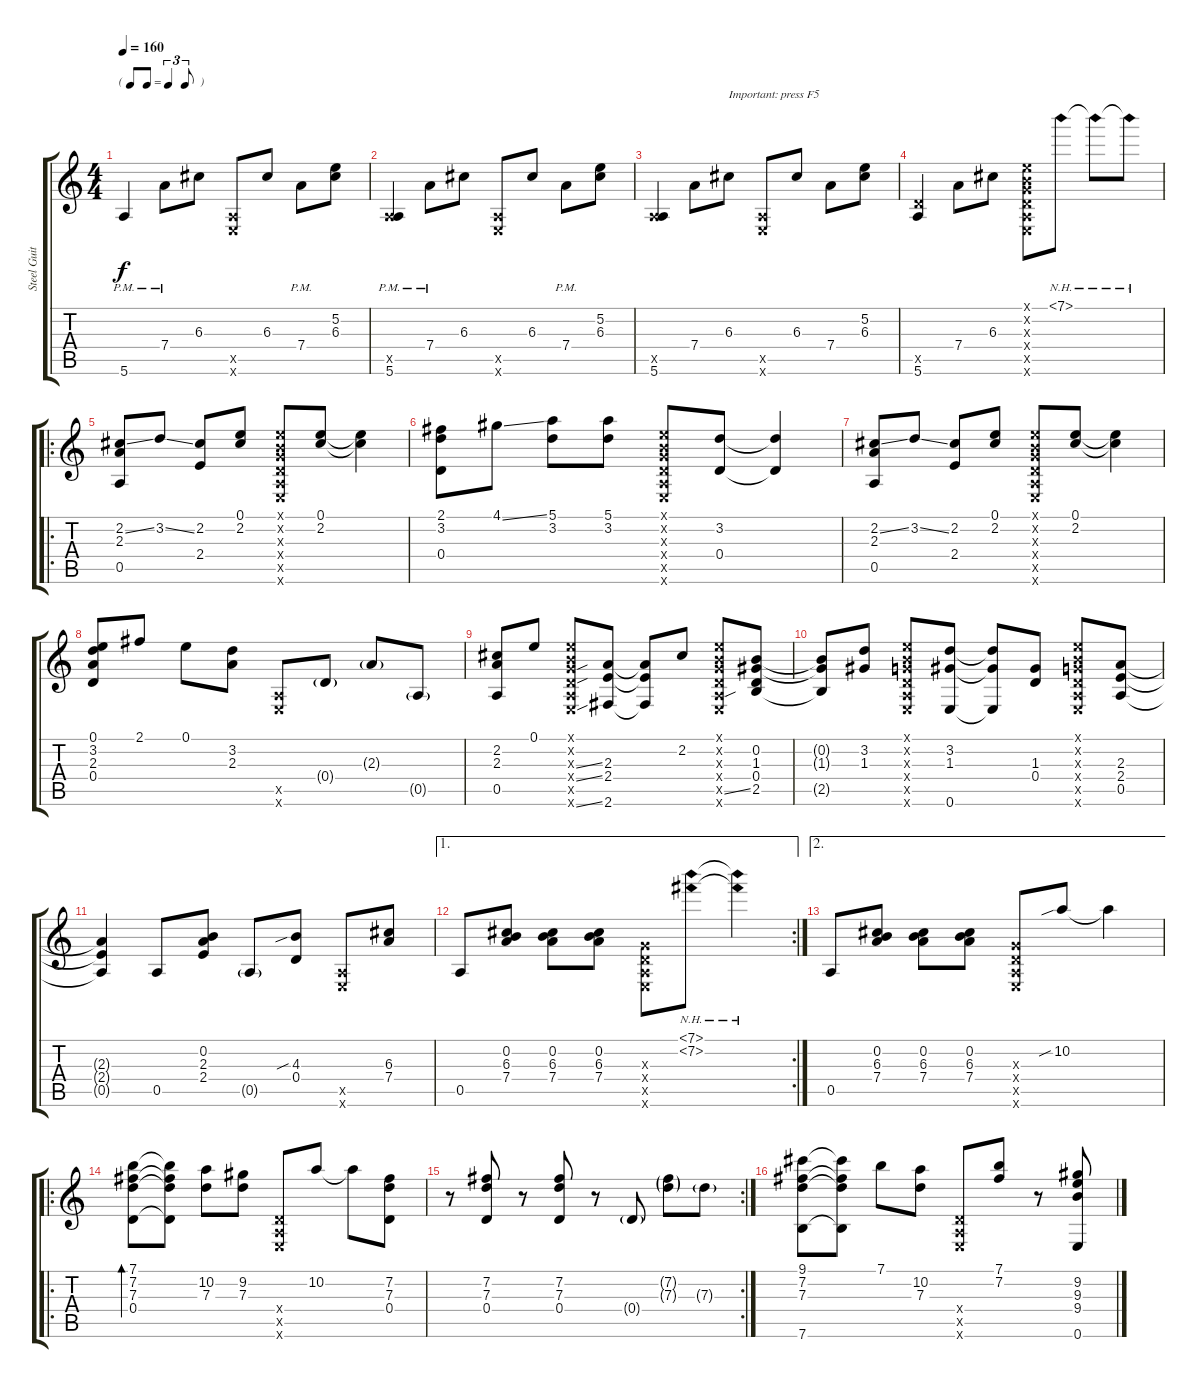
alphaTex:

\track ("Steel Guitar" "Steel Guit") {instrument acousticguitarsteel}
\staff {score tabs}
\tuning (E4 B3 G3 D3 A2 E2) {hide}
\ts (4 4)
\tf triplet8th
\tempo 160
\clef g2
\ks c
5.6{pm}.4{dy f instrument acousticguitarsteel} 7.4{pm}.8 6.3.8 (0.5{x} 0.6{x}).8 6.3.8 7.4{pm}.8 (5.2 6.3).8 |
(0.5{pm x} 5.6{pm}).4 7.4{pm}.8 6.3.8 (0.5{x} 0.6{x}).8 6.3.8 7.4{pm}.8 (5.2 6.3).8 |
(0.5{x} 5.6).4 7.4.8 6.3.8{txt "Important: press F5"} (0.5{x} 0.6{x}).8 6.3.8 7.4.8 (5.2 6.3).8 |
(5.5{x} 5.6).4 7.4.8 6.3.8 (0.1{x} 0.2{x} 0.3{x} 0.4{x} 0.5{x} 0.6{x}).8 7.1{nh}.8 7.1{nh t}.8 7.1{nh t}.8 |
\ro
(2.2{ss} 2.3 0.5).8 3.2{ss}.8 (2.2 2.4).8 (0.1 2.2).8 (0.1{x} 0.2{x} 0.3{x} 0.4{x} 0.5{x} 0.6{x}).8 (0.1 2.2).8 (0.1{t} 2.2{t}).4 |
(2.1 3.2 0.4).8 4.1{ss}.8 (5.1 3.2).8 (5.1 3.2).8 (0.1{x} 0.2{x} 0.3{x} 0.4{x} 0.5{x} 0.6{x}).8 (3.2 0.4).8 (3.2{t} 0.4{t}).4 |
(2.2{ss} 2.3 0.5).8 3.2{ss}.8 (2.2 2.4).8 (0.1 2.2).8 (0.1{x} 0.2{x} 0.3{x} 0.4{x} 0.5{x} 0.6{x}).8 (0.1 2.2).8 (0.1{t} 2.2{t}).4 |
(0.1 3.2 2.3 0.4).8 2.1.8 0.1.8 (3.2 2.3).8 (0.5{x} 0.6{x}).8 0.4{g}.8 2.3{g}.8 0.5{g}.8 |
(2.2 2.3 0.5).8 0.1.8 (0.1{x} 0.2{x} 0.3{ss x} 0.4{ss x} 0.5{x} 0.6{ss x}).8 (2.3 2.4 2.6).8 (2.3{t} 2.4{t} 2.6{t}).8 2.2.8 (0.1{x} 0.2{x} 0.3{x} 0.4{x} 0.5{ss x} 0.6{x}).8 (0.2 1.3 0.4 2.5).8 |
(0.2{t} 1.3{t} 2.5{t}).8 (3.2 1.3).8 (0.1{x} 0.2{x} 0.3{x} 0.4{x} 0.5{x} 0.6{x}).8 (3.2 1.3 0.6).8 (3.2{t} 1.3{t} 0.6{t}).8 (1.3 0.4).8 (0.1{x} 0.2{x} 0.3{x} 0.4{x} 0.5{x} 0.6{x}).8 (2.3 2.4 0.5).8 |
(2.3{t} 2.4{t} 0.5{t}).4 0.5.8 (0.2 2.3 2.4).8 0.5{g}.8 (4.3{sib} 0.4).8 (0.5{x} 0.6{x}).8 (6.3 7.4).8 |
\ae 1
\rc 2
0.5.8 (0.2 6.3 7.4).8 (0.2 6.3 7.4).8 (0.2 6.3 7.4).8 (0.3{x} 0.4{x} 0.5{x} 0.6{x}).8 (7.1{nh} 7.2{nh}).8 (7.1{nh t} 7.2{nh t}).4 |
\ae 2
0.5.8 (0.2 6.3 7.4).8 (0.2 6.3 7.4).8 (0.2 6.3 7.4).8 (0.3{x} 0.4{x} 0.5{x} 0.6{x}).8 10.2{sib}.8 10.2{t}.4 |
\ro
(7.1 7.2 7.3 0.4).8{bd 240} (7.1{t} 7.2{t} 7.3{t} 0.4{t}).8 (10.2 7.3).8 (9.2 7.3).8 (0.4{x} 0.5{x} 0.6{x}).8 10.2.8 10.2{t}.8 (7.2 7.3 0.4).8 |
\rc 2
r.8 (7.2 7.3 0.4).8 r.8 (7.2 7.3 0.4).8 r.8 0.4{g}.8 (7.2{g} 7.3{g}).8 7.3{g}.8 |
(9.1 7.2 7.3 7.6).8 (9.1{t} 7.2{t} 7.3{t} 7.6{t}).8 7.1.8 (10.2 7.3).8 (0.4{x} 0.5{x} 0.6{x}).8 (7.1 7.2).8 r.8 (9.2 9.3 9.4 0.6).8
